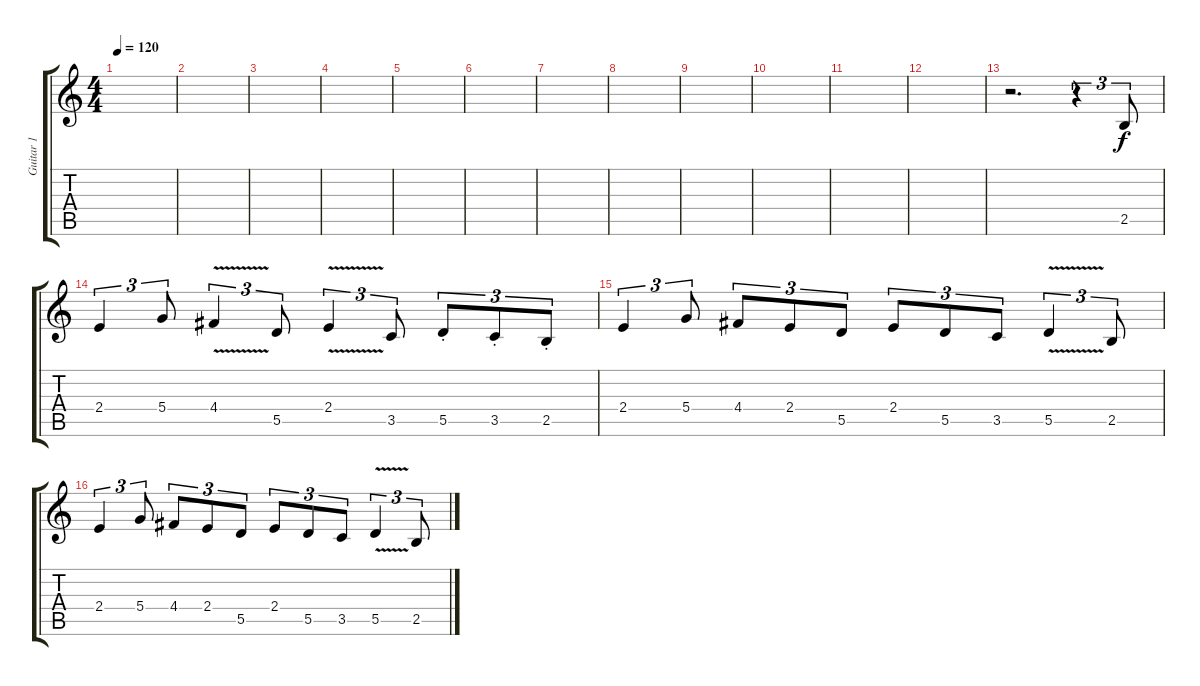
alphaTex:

\track ("Guitar 1" "Guitar 1") {instrument distortionguitar}
\staff {score tabs}
\tuning (E4 B3 G3 D3 A2 E2) {hide}
\ts (4 4)
\tempo 120
\clef g2
\ks c
|
|
|
|
|
|
|
|
|
|
|
|
r.2{d} r.4{tu (3 2)} 2.5.8{tu (3 2)} |
2.4.4{tu (3 2)} 5.4.8{tu (3 2)} 4.4{v}.4{tu (3 2)} 5.5.8{tu (3 2)} 2.4{v}.4{tu (3 2)} 3.5.8{tu (3 2)} 5.5{st}.8{tu (3 2)} 3.5{st}.8{tu (3 2)} 2.5{st}.8{tu (3 2)} |
2.4.4{tu (3 2)} 5.4.8{tu (3 2)} 4.4.8{tu (3 2)} 2.4.8{tu (3 2)} 5.5.8{tu (3 2)} 2.4.8{tu (3 2)} 5.5.8{tu (3 2)} 3.5.8{tu (3 2)} 5.5{v}.4{tu (3 2)} 2.5.8{tu (3 2)} |
2.4.4{tu (3 2)} 5.4.8{tu (3 2)} 4.4.8{tu (3 2)} 2.4.8{tu (3 2)} 5.5.8{tu (3 2)} 2.4.8{tu (3 2)} 5.5.8{tu (3 2)} 3.5.8{tu (3 2)} 5.5{v}.4{tu (3 2)} 2.5.8{tu (3 2)}
